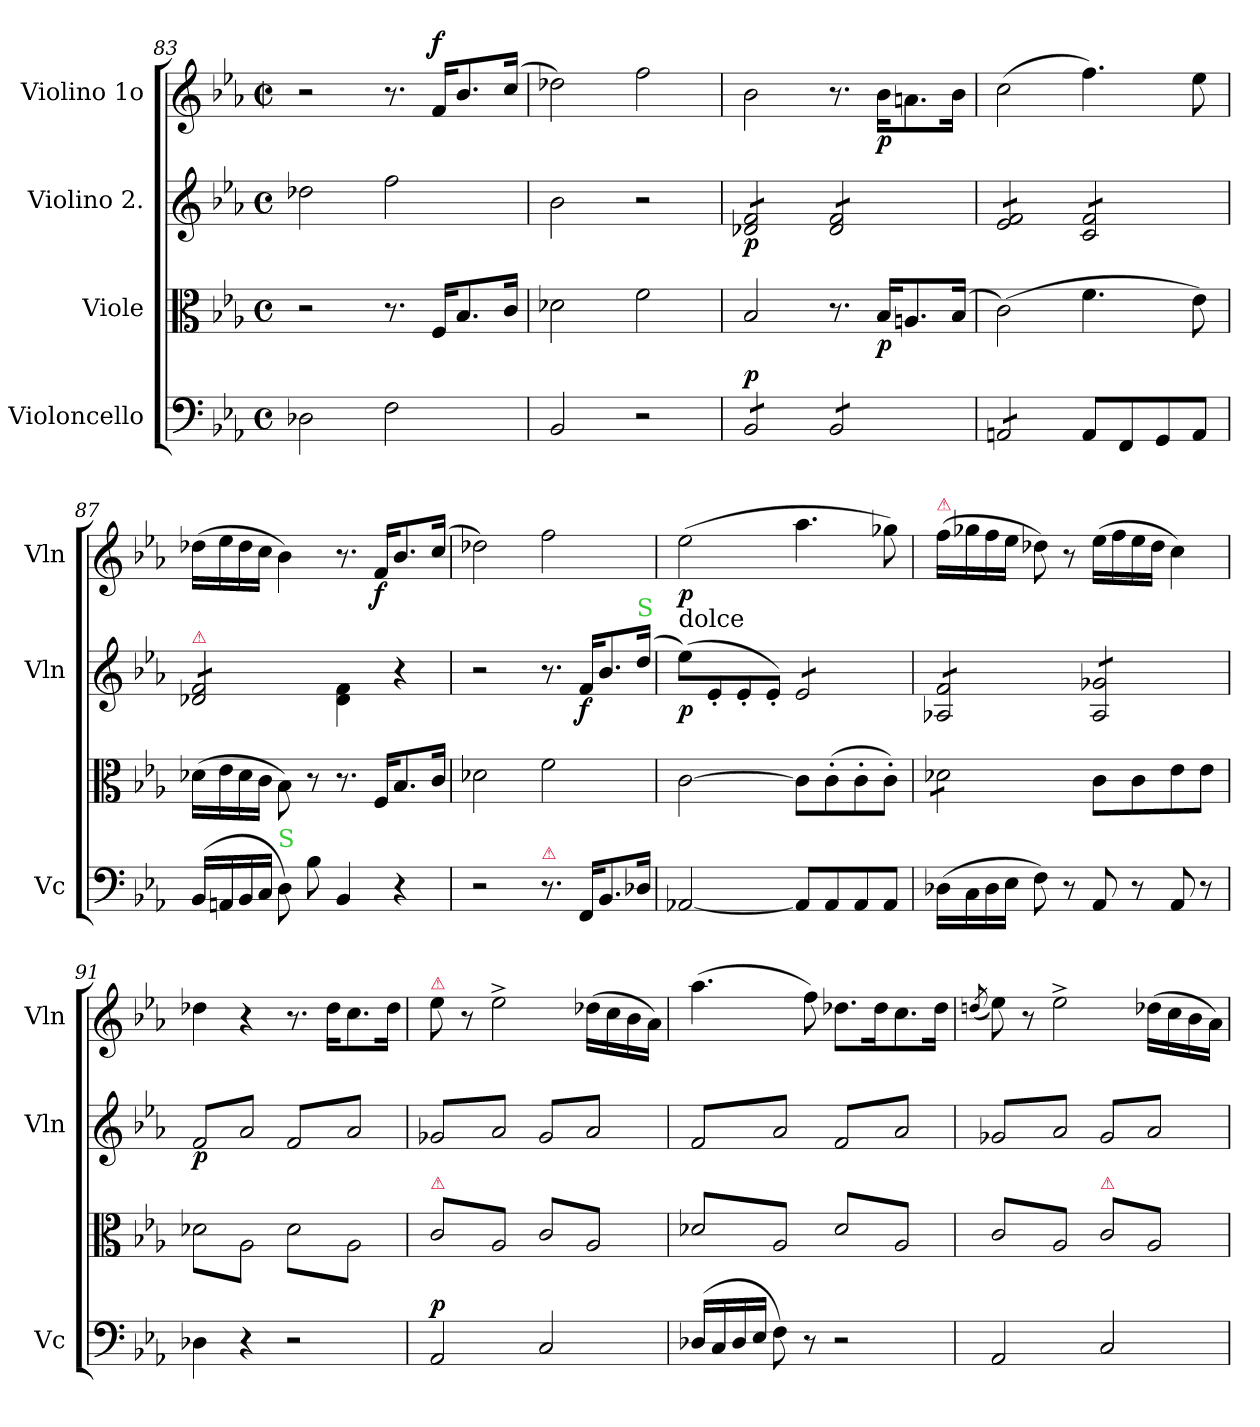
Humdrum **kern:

**kern	**dynam	**kern	**dynam	**kern	**dynam	**kern	**dynam
*part4	*part4	*part3	*part3	*part2	*part2	*part1	*part1
*staff4	*staff4	*staff3	*staff3	*staff2	*staff2	*staff1	*staff1
*I"Violoncello	*	*I"Viole	*	*I"Violino 2.	*	*I"Violino 1o	*
*I'Vc	*	*	*	*I'Vln	*	*I'Vln	*
*clefF4	*	*clefC3	*	*clefG2	*	*clefG2	*
*k[b-e-a-]	*	*k[b-e-a-]	*	*k[b-e-a-]	*	*k[b-e-a-]	*
*E-:	*	*E-:	*	*E-:	*	*E-:	*
*M4/4	*	*M4/4	*	*M4/4	*	*M4/4	*
*met(c)	*	*met(c)	*	*met(c)	*	*met(c|)	*
=83	=83	=83	=83	=83	=83	=83	=83
2D-X\	.	2r	.	2dd-X\	.	2r	.
2F\	.	8.r	.	2ff\	.	8.r	.
!	!	!	!	!	!	!	!LO:DY:a
.	.	16F/KL	.	.	.	16f/KL	f
.	.	8.B-/	.	.	.	8.b-/	.
.	.	16c/Jk	.	.	.	(16cc/Jk	.
=84	=84	=84	=84	=84	=84	=84	=84
2BB-/	.	2d-X\	.	2b-\	.	2dd-X\)	.
2r	.	2f\	.	2r	.	2ff\	.
=85	=85	=85	=85	=85	=85	=85	=85
!	!LO:DY:a	!	!	!	!	!	!
*tremolo	*	*	*	*	*	*	*
*	*	*	*	*tremolo	*	*	*
8BB-/L	p	2B-/	.	8d-X/ 8f/L	p	2b-\	.
8BB-/	.	.	.	8d-X/ 8f/	.	.	.
8BB-/	.	.	.	8d-X/ 8f/	.	.	.
8BB-/J	.	.	.	8d-X/ 8f/J	.	.	.
8BB-/L	.	8.r	.	8d-/ 8f/L	.	8.r	.
8BB-/	.	.	.	8d-/ 8f/	.	.	.
.	.	16B-/KL	p	.	.	16b-\KL	p
8BB-/	.	8.An/	.	8d-/ 8f/	.	8.an\	.
8BB-/J	.	.	.	8d-/ 8f/J	.	.	.
.	.	(<16B-/Jk	.	.	.	16b-\Jk	.
=86	=86	=86	=86	=86	=86	=86	=86
8AAn/L	.	(2c\)	.	8e-/ 8f/L	.	(2cc\	.
8AAn/	.	.	.	8e-/ 8f/	.	.	.
8AAn/	.	.	.	8e-/ 8f/	.	.	.
8AAn/J	.	.	.	8e-/ 8f/J	.	.	.
*Xtremolo	*	*	*	*	*	*	*
8AA/L	.	4.f\	.	8c/ 8f/L	.	4.ff\)	.
8FF/	.	.	.	8c/ 8f/	.	.	.
8GG/	.	.	.	8c/ 8f/	.	.	.
8AA/J	.	8e-\)	.	8c/ 8f/J	.	8ee-\	.
=87	=87	=87	=87	=87	=87	=87	=87
!	!	!	!	!LO:TX:a:color=crimson:t=⚠	!	!	!
(16BB-/LL	.	(16d-X\LL	.	8d-X/ 8f/L	.	(16dd-X\LL	.
16AAn/	.	16e-\	.	.	.	16ee-\	.
16BB-/	.	16d-\	.	8d-X/ 8f/	.	16dd-\	.
16C/JJ	.	16c\JJ	.	.	.	16cc\JJ	.
!LO:TX:a:color=limegreen:t=S	!	!	!	!	!	!	!
8D\)	.	8B-\)	.	8d-X/ 8f/	.	4b-\)	.
8B-\	.	8r	.	8d-X/ 8f/J	.	.	.
*	*	*	*	*Xtremolo	*	*	*
4BB-/	.	8.r	.	4d-\ 4f\	.	8.r	.
.	.	16F/KL	.	.	.	16f/KL	f
4r	.	8.B-/	.	4r	.	8.b-/	.
.	.	16c/Jk	.	.	.	(16cc/Jk	.
=88	=88	=88	=88	=88	=88	=88	=88
2r	.	2d-X\	.	2r	.	2dd-X\)	.
!LO:TX:a:color=crimson:t=⚠	!	!	!	!	!	!	!
8.r	.	2f\	.	8.r	.	2ff\	.
16FF/KL	.	.	.	16f/KL	f	.	.
8.BB-/	.	.	.	8.b-/	.	.	.
!	!	!	!	!LO:TX:a:color=limegreen:t=S	!	!	!
16D-X/Jk	.	.	.	(16dd/Jk	.	.	.
=89	=89	=89	=89	=89	=89	=89	=89
!	!	!	!	!	!	!LO:TX:b:t=dolce	!
[2AA-X/	.	[2c\	.	(8ee-\L)	p	(2ee-\	p
.	.	.	.	8e-'/	.	.	.
.	.	.	.	8e-'/	.	.	.
.	.	.	.	8e-'/J)	.	.	.
*	*	*	*	*tremolo	*	*	*
8AA-/L]	.	8c\L]	.	8e-/L	.	4.aa-\	.
8AA-/	.	(8c'\	.	8e-/	.	.	.
8AA-/	.	8c'\	.	8e-/	.	.	.
8AA-/J	.	8c'\J)	.	8e-/J	.	8gg-X\)	.
=90	=90	=90	=90	=90	=90	=90	=90
!	!	!	!	!	!	!LO:TX:a:color=crimson:t=⚠	!
*	*	*tremolo	*	*	*	*	*
(16D-X\LL	.	8d-X\L	.	8A-X/ 8f/L	.	(16ff\LL	.
16C\	.	.	.	.	.	16gg-X\	.
16D-\	.	8d-X\	.	8A-X/ 8f/	.	16ff\	.
16E-\JJ	.	.	.	.	.	16ee-\JJ	.
8F\)	.	8d-X\	.	8A-X/ 8f/	.	8dd-X\)	.
8r	.	8d-X\J	.	8A-X/ 8f/J	.	8r	.
*	*	*Xtremolo	*	*	*	*	*
8AA-/	.	8c\L	.	8A-/ 8g-X/L	.	(16ee-\LL	.
.	.	.	.	.	.	16ff\	.
8r	.	8c\	.	8A-/ 8g-X/	.	16ee-\	.
.	.	.	.	.	.	16dd-\JJ	.
8AA-/	.	8e-\	.	8A-/ 8g-X/	.	4cc\)	.
8r	.	8e-\J	.	8A-/ 8g-X/J	.	.	.
=91	=91	=91	=91	=91	=91	=91	=91
!	!	!LO:TX:a:color=crimson:t=⚠	!	!	!	!	!
*	*	*tremolo	*	*	*	*	*
4D-X\	.	(8d-X\L	.	(8f/L	p	4dd-X\	.
.	.	8A-\	.	8a-/)	.	.	.
4r	.	8d-X\	.	8f/	.	4r	.
.	.	8A-\J	.	8a-/)J	.	.	.
2r	.	8d-\L	.	(8f/L	.	8.r	.
.	.	8A-\)	.	8a-/)	.	.	.
.	.	.	.	.	.	16dd-\KL	.
.	.	8d-\	.	8f/	.	8.cc\	.
.	.	8A-\)J	.	8a-/)J	.	.	.
.	.	.	.	.	.	16dd-\Jk	.
=92	=92	=92	=92	=92	=92	=92	=92
!	!	!	!	!	!	!LO:TX:a:color=crimson:t=⚠	!
!	!	!LO:TX:a:color=crimson:t=⚠	!	!	!	!	!
!	!LO:DY:a	!	!	!	!	!	!
2AA-/	p	(8c/L	.	(8g-X/L	.	8ee-\	.
.	.	8A-/	.	8a-/)	.	8r	.
.	.	8c/	.	8g-X/	.	2ee-^<\	.
.	.	8A-/J	.	8a-/)J	.	.	.
2C/	.	8c/L	.	(8g-/L	.	.	.
.	.	8A-/)	.	8a-/)	.	.	.
.	.	8c/	.	8g-/	.	(16dd-X\LL	.
.	.	.	.	.	.	16cc\	.
.	.	8A-/)J	.	8a-/)J	.	16b-\	.
.	.	.	.	.	.	16a-\JJ)	.
=93	=93	=93	=93	=93	=93	=93	=93
(16D-X/LL	.	8d-X/L	.	(8f/L	.	(4.aa-\	.
16C/	.	.	.	.	.	.	.
16D-/	.	8A-/	.	8a-/)	.	.	.
16E-/JJ	.	.	.	.	.	.	.
8F\)	.	8d-X/	.	8f/	.	.	.
8r	.	8A-/J	.	8a-/)J	.	8ff\)	.
2r	.	8d-/L	.	(8f/L	.	8.dd-X\L	.
.	.	8A-/	.	8a-/)	.	.	.
.	.	.	.	.	.	16dd-\K	.
.	.	8d-/	.	8f/	.	8.cc\	.
.	.	8A-/J	.	8a-/)J	.	.	.
.	.	.	.	.	.	16dd-\Jk	.
=94	=94	=94	=94	=94	=94	=94	=94
.	.	.	.	.	.	(8qddn/	.
2AA-/	.	(8c/L	.	8g-X/L	.	8ee-\)	.
.	.	8A-/	.	8a-/	.	8r	.
.	.	8c/	.	8g-X/	.	2ee-^<\	.
.	.	8A-/J	.	8a-/J	.	.	.
!	!	!LO:TX:a:color=crimson:t=⚠	!	!	!	!	!
2C/	.	8c/L	.	8g-/L	.	.	.
.	.	8A-/)	.	8a-/	.	.	.
.	.	8c/	.	8g-/	.	(16dd-X\LL	.
.	.	.	.	.	.	16cc\	.
.	.	8A-/)J	.	8a-/J	.	16b-\	.
*	*	*	*	*Xtremolo	*	*	*
*	*	*Xtremolo	*	*	*	*	*
.	.	.	.	.	.	16a-\JJ)	.
.	.	.	.	.	.	.	.
.	.	.	.	.	.	.	.
=	=	=	=	=	=	=	=
*-	*-	*-	*-	*-	*-	*-	*-
